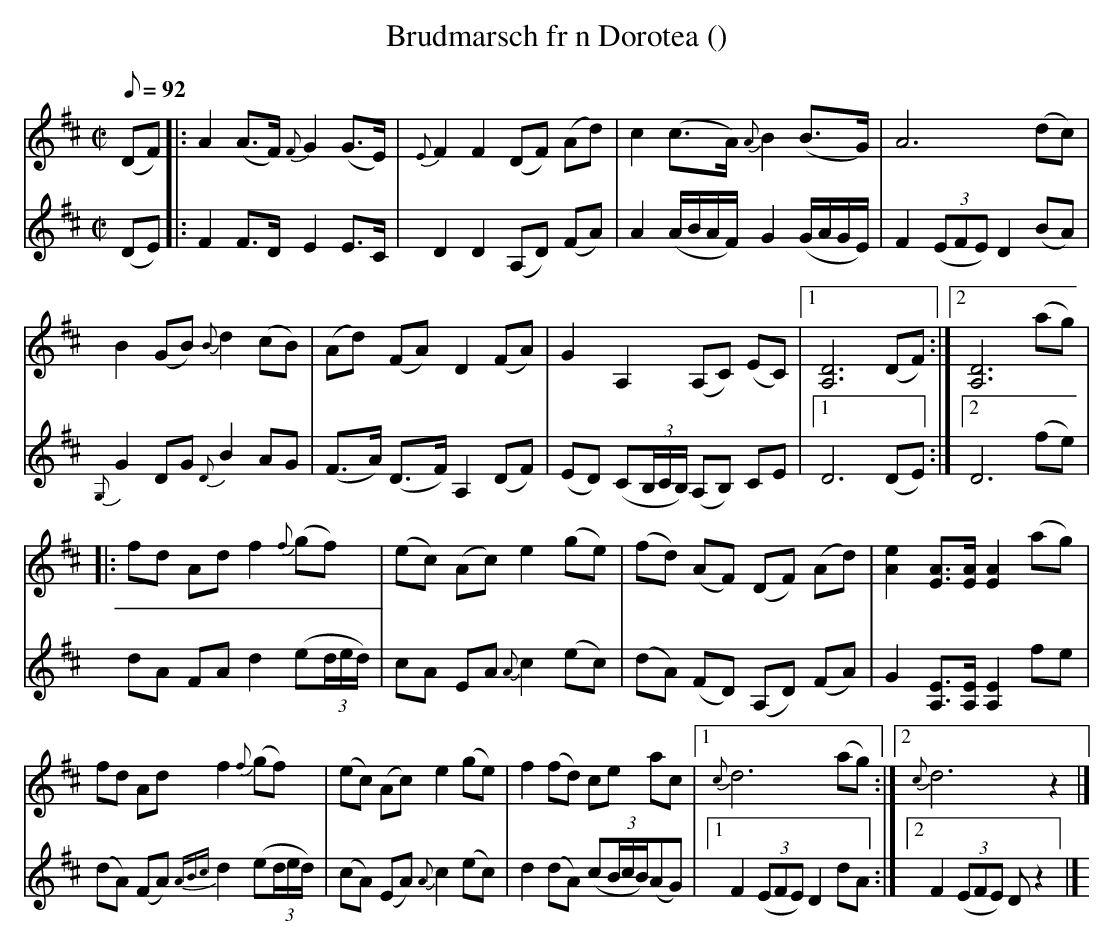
X:1
T: Brudmarsch fr n Dorotea ()
M: C|
L: 1/8
K: D
Q: 92
V:1
(DF) |: A2(A>F) {F}G2(G>E) | {E}F2F2 (DF) (Ad) | c2(c>A) {A}B2(B>G) | A6(dc) |
B2(GB) {B}d2(cB) | (Ad) (FA) D2(FA) | G2A,2 (A,C) (EC) |1 [A,D]6(DF) :|2 [A,D]6(ag) |
|: fd Ad f2{f}(gf) | (ec) (Ac) e2(ge) | (fd) (AF) (DF) (Ad) | [Ae]2[EA]>[EA] [EA]2(ag) |
fd Ad f2{f}(gf) | (ec) (Ac) e2(ge) | f2 (fd) ce ac |1 {c}d6(ag) :|2 {c}d6z2 |]
V:2
(DE) |: F2F>D E2E>C | D2D2 (A,D) (FA) | A2(A/B/A/F/) G2(G/A/G/E/) | F2 (3(EFE) D2(BA) |
{G,}G2DG {D}B2AG | (F>A) (D>F) A,2(DF) | (ED) (C(3B,/C/B,/) (A,B,) CE |1 D6(DE) :|2 D6(fe) |
dA FA d2 (e(3d/e/d/) | cA EA {A}c2(ec) | (dA) (FD) (A,D) (FA) | G2[A,E]>[A,E] [A,E]2fe |
(dA) (FA) {ABc}d2(e(3d/e/d/) | (cA) (EA) {A}c2(ec) | d2(dA) (c(3B/c/B/)(AG) |1 F2((3EFE) D2dA :|2 F2((3EFE) Dz2 |]
